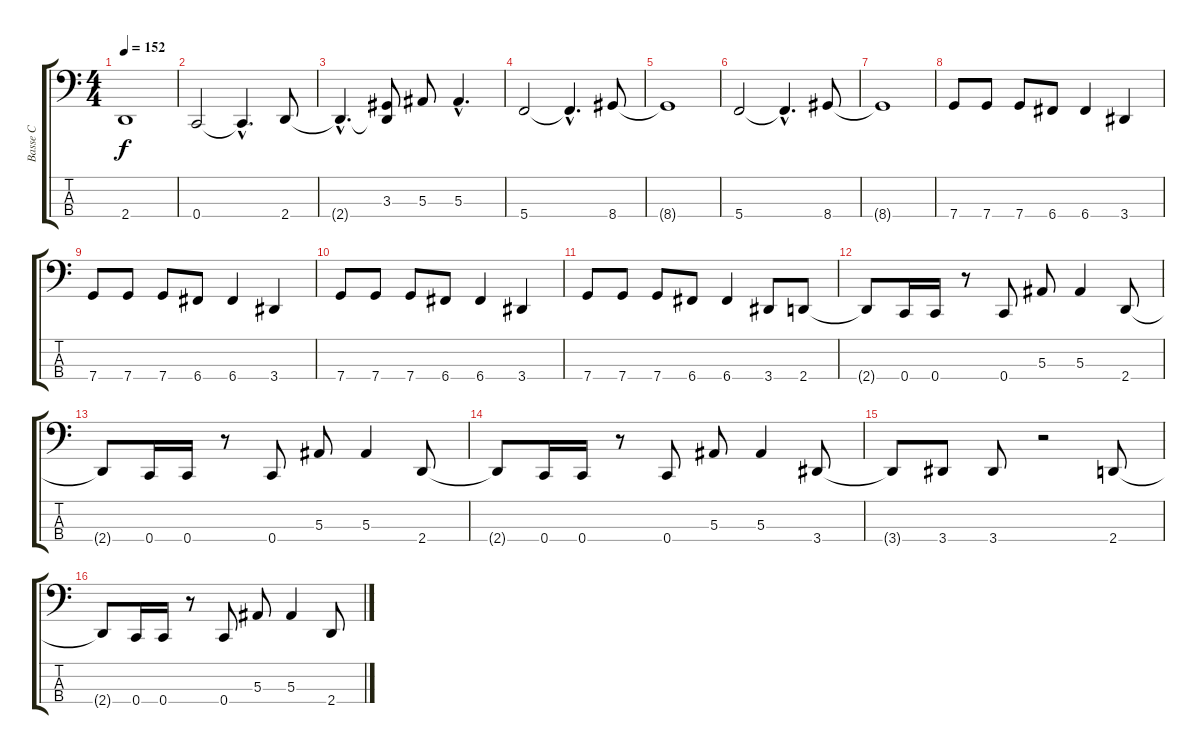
\track ("Basse C" "Basse C") {instrument electricbasspick}
\staff {score tabs}
\tuning (Eb2 Bb1 F1 C1) {hide}
\ts (4 4)
\tempo 152
\clef f4
\ks c
2.4{t}.1{dy f} |
0.4.2 0.4{hac t}.4{d} 2.4.8 |
2.4{hac t}.4{d} (3.3 2.4{t}).8 5.3.8 5.3{hac}.4{d} |
5.4.2 5.4{hac t}.4{d} 8.4.8 |
8.4{t}.1 |
5.4.2 5.4{hac t}.4{d} 8.4.8 |
8.4{t}.1 |
7.4.8 7.4.8 7.4.8 6.4.8 6.4.4 3.4.4 |
7.4.8 7.4.8 7.4.8 6.4.8 6.4.4 3.4.4 |
7.4.8 7.4.8 7.4.8 6.4.8 6.4.4 3.4.4 |
7.4.8 7.4.8 7.4.8 6.4.8 6.4.4 3.4.8 2.4.8 |
2.4{t}.8 0.4.16 0.4.16 r.8 0.4.8 5.3.8 5.3.4 2.4.8 |
2.4{t}.8 0.4.16 0.4.16 r.8 0.4.8 5.3.8 5.3.4 2.4.8 |
2.4{t}.8 0.4.16 0.4.16 r.8 0.4.8 5.3.8 5.3.4 3.4.8 |
3.4{t}.8 3.4.8 3.4.8 r.2 2.4.8 |
2.4{t}.8 0.4.16 0.4.16 r.8 0.4.8 5.3.8 5.3.4 2.4.8
